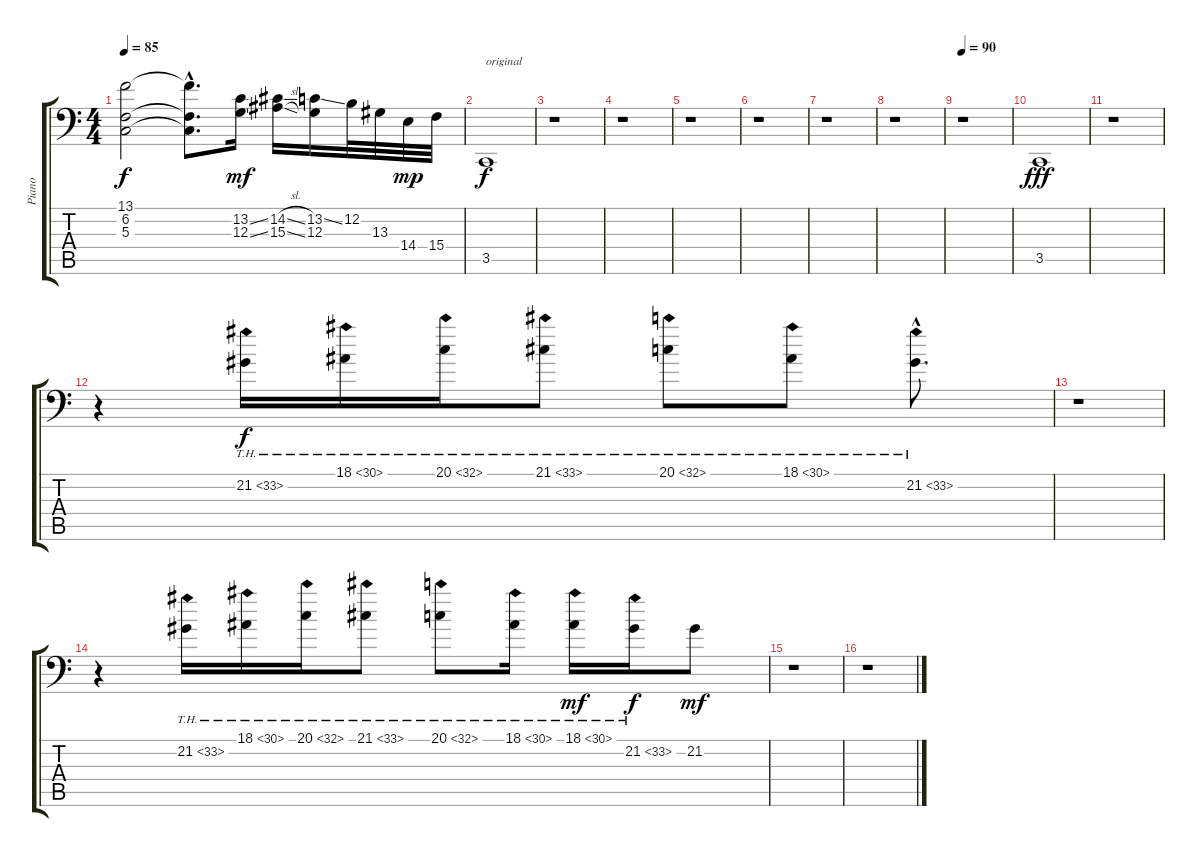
\track ("Piano" "Piano") {instrument acousticgrandpiano}
\staff {score tabs}
\tuning (E3 B2 G2 D2 A1 E1) {hide}
\ts (4 4)
\tempo 85
\clef f4
\ks c
(13.1{t} 6.2{t} 5.3{t}).2{dy f} (13.1{hac t} 6.2{hac t} 5.3{hac t}).8{d} (13.2{ss} 12.3{ss}).16{dy mf} (14.2{sl} 15.3{sl}).16 (13.2{ss} 12.3).16 12.2.32 13.3.32 14.4.32{dy mp} 15.4.32 |
3.5.1{txt "original" dy f volume 13 balance 12 instrument acousticgrandpiano} |
r.1 |
r.1 |
r.1 |
r.1 |
r.1 |
r.1 |
\tempo 90
r.1 |
3.5.1{dy fff} |
r.1 |
r.4 21.2{th 12}.16{dy f} 18.1{th 12}.16 20.1{th 12}.16 21.1{th 12}.8 20.1{th 12}.8 18.1{th 12}.8 21.2{th 12 hac}.8{d} |
r.1 |
r.4 21.2{th 12}.16 18.1{th 12}.16 20.1{th 12}.16 21.1{th 12}.8 20.1{th 12}.8 18.1{th 12}.16 18.1{th 12}.16{dy mf} 21.2{th 12}.16{dy f} 21.2.8{dy mf} |
r.1 |
r.1
